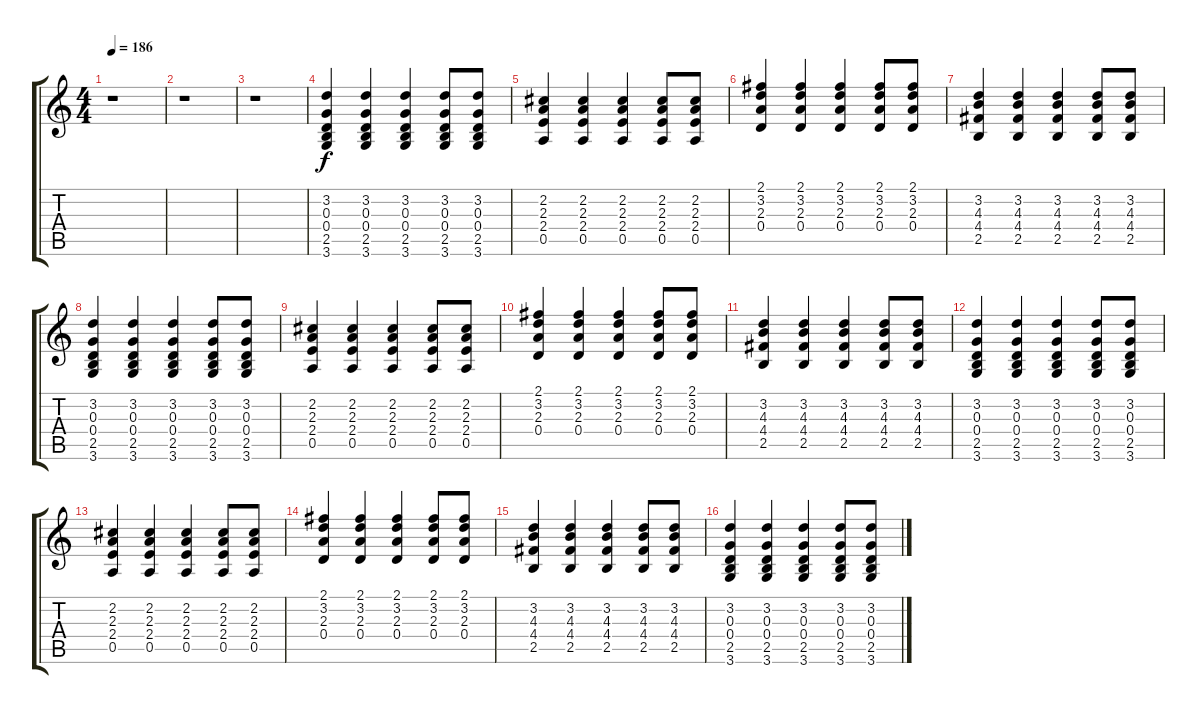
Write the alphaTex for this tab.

\track "" {instrument acousticguitarsteel}
\staff {score tabs}
\tuning (E4 B3 G3 D3 A2 E2) {hide}
\ts (4 4)
\tempo 186
\clef g2
\ks c
r.1{dy f} |
r.1 |
r.1 |
(3.2 0.3 0.4 2.5 3.6).4 (3.2 0.3 0.4 2.5 3.6).4 (3.2 0.3 0.4 2.5 3.6).4 (3.2 0.3 0.4 2.5 3.6).8 (3.2 0.3 0.4 2.5 3.6).8 |
(2.2 2.3 2.4 0.5).4 (2.2 2.3 2.4 0.5).4 (2.2 2.3 2.4 0.5).4 (2.2 2.3 2.4 0.5).8 (2.2 2.3 2.4 0.5).8 |
(2.1 3.2 2.3 0.4).4 (2.1 3.2 2.3 0.4).4 (2.1 3.2 2.3 0.4).4 (2.1 3.2 2.3 0.4).8 (2.1 3.2 2.3 0.4).8 |
(3.2 4.3 4.4 2.5).4 (3.2 4.3 4.4 2.5).4 (3.2 4.3 4.4 2.5).4 (3.2 4.3 4.4 2.5).8 (3.2 4.3 4.4 2.5).8 |
(3.2 0.3 0.4 2.5 3.6).4 (3.2 0.3 0.4 2.5 3.6).4 (3.2 0.3 0.4 2.5 3.6).4 (3.2 0.3 0.4 2.5 3.6).8 (3.2 0.3 0.4 2.5 3.6).8 |
(2.2 2.3 2.4 0.5).4 (2.2 2.3 2.4 0.5).4 (2.2 2.3 2.4 0.5).4 (2.2 2.3 2.4 0.5).8 (2.2 2.3 2.4 0.5).8 |
(2.1 3.2 2.3 0.4).4 (2.1 3.2 2.3 0.4).4 (2.1 3.2 2.3 0.4).4 (2.1 3.2 2.3 0.4).8 (2.1 3.2 2.3 0.4).8 |
(3.2 4.3 4.4 2.5).4 (3.2 4.3 4.4 2.5).4 (3.2 4.3 4.4 2.5).4 (3.2 4.3 4.4 2.5).8 (3.2 4.3 4.4 2.5).8 |
(3.2 0.3 0.4 2.5 3.6).4 (3.2 0.3 0.4 2.5 3.6).4 (3.2 0.3 0.4 2.5 3.6).4 (3.2 0.3 0.4 2.5 3.6).8 (3.2 0.3 0.4 2.5 3.6).8 |
(2.2 2.3 2.4 0.5).4 (2.2 2.3 2.4 0.5).4 (2.2 2.3 2.4 0.5).4 (2.2 2.3 2.4 0.5).8 (2.2 2.3 2.4 0.5).8 |
(2.1 3.2 2.3 0.4).4 (2.1 3.2 2.3 0.4).4 (2.1 3.2 2.3 0.4).4 (2.1 3.2 2.3 0.4).8 (2.1 3.2 2.3 0.4).8 |
(3.2 4.3 4.4 2.5).4 (3.2 4.3 4.4 2.5).4 (3.2 4.3 4.4 2.5).4 (3.2 4.3 4.4 2.5).8 (3.2 4.3 4.4 2.5).8 |
(3.2 0.3 0.4 2.5 3.6).4 (3.2 0.3 0.4 2.5 3.6).4 (3.2 0.3 0.4 2.5 3.6).4 (3.2 0.3 0.4 2.5 3.6).8 (3.2 0.3 0.4 2.5 3.6).8
